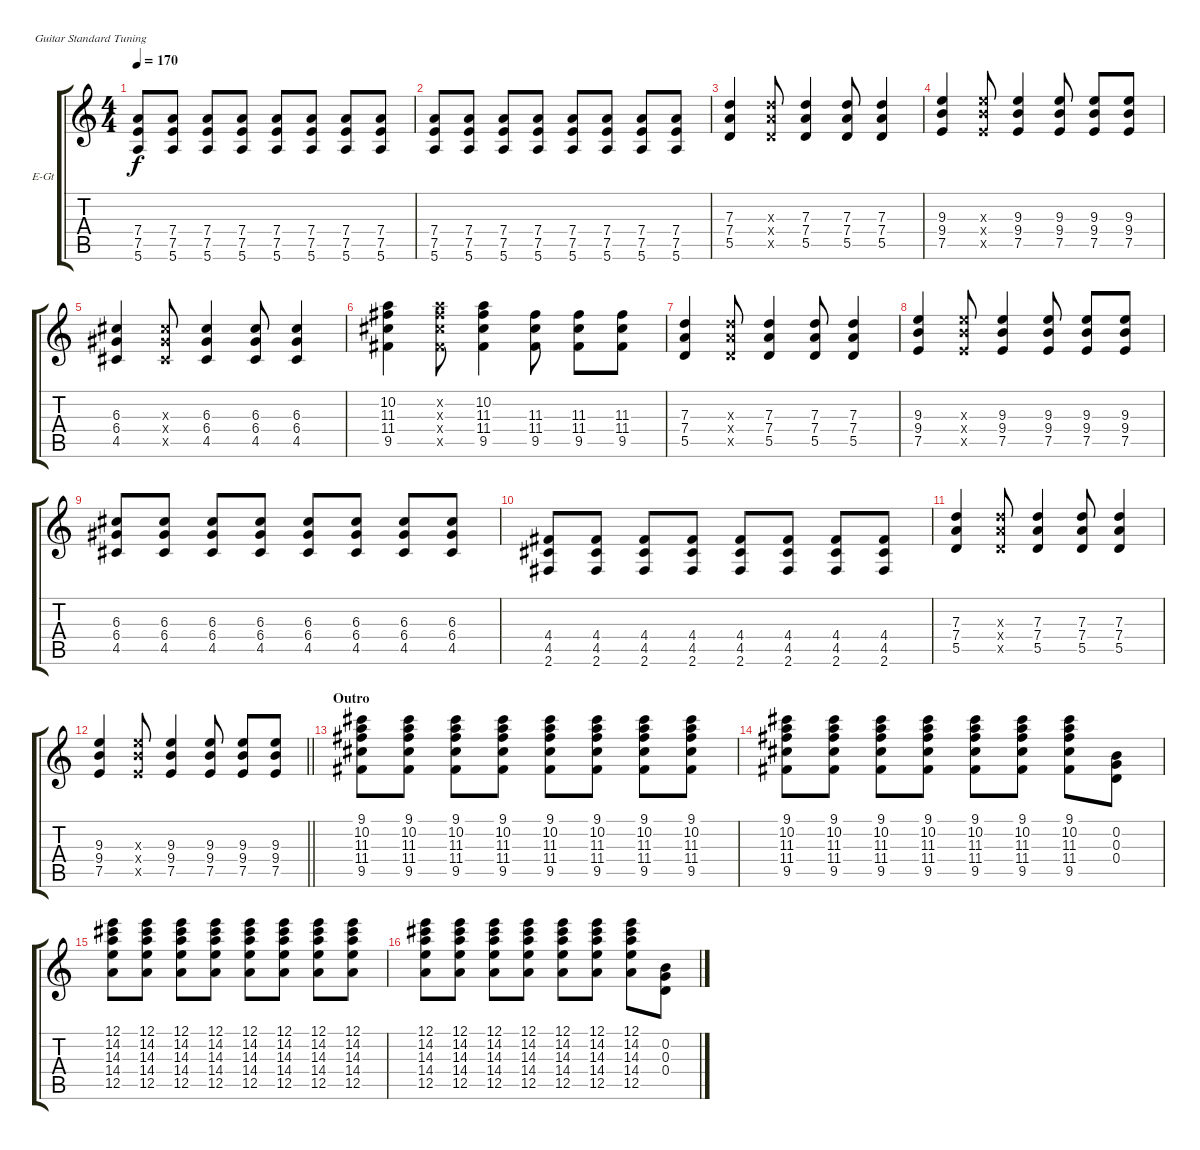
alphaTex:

\bracketExtendMode groupsimilarinstruments
\firstSystemTrackNameOrientation horizontal
\otherSystemsTrackNameOrientation horizontal
\track ("Guitar" "E-Gt") {instrument distortionguitar}
\staff {score tabs}
\tuning (E4 B3 G3 D3 A2 E2)
\ts (4 4)
\tempo 170
\clef g2
\ks c
(7.4 7.5 5.6).8{dy f} (7.4 7.5 5.6).8 (7.4 7.5 5.6).8 (7.4 7.5 5.6).8 (7.4 7.5 5.6).8 (7.4 7.5 5.6).8 (7.4 7.5 5.6).8 (7.4 7.5 5.6).8 |
(7.4 7.5 5.6).8 (7.4 7.5 5.6).8 (7.4 7.5 5.6).8 (7.4 7.5 5.6).8 (7.4 7.5 5.6).8 (7.4 7.5 5.6).8 (7.4 7.5 5.6).8 (7.4 7.5 5.6).8 |
(7.3 7.4 5.5).4 (7.3{x} 7.4{x} 5.5{x}).8 (7.3 7.4 5.5).4 (7.3 7.4 5.5).8 (7.3 7.4 5.5).4 |
(9.3 9.4 7.5).4 (9.3{x} 9.4{x} 7.5{x}).8 (9.3 9.4 7.5).4 (9.3 9.4 7.5).8 (9.3 9.4 7.5).8 (9.3 9.4 7.5).8 |
(6.3 6.4 4.5).4 (6.3{x} 6.4{x} 4.5{x}).8 (6.3 6.4 4.5).4 (6.3 6.4 4.5).8 (6.3 6.4 4.5).4 |
(10.2 11.3 11.4 9.5).4 (10.2{x} 11.3{x} 11.4{x} 9.5{x}).8 (10.2 11.3 11.4 9.5).4 (11.3 11.4 9.5).8 (11.3 11.4 9.5).8 (11.3 11.4 9.5).8 |
(7.3 7.4 5.5).4 (7.3{x} 7.4{x} 5.5{x}).8 (7.3 7.4 5.5).4 (7.3 7.4 5.5).8 (7.3 7.4 5.5).4 |
(9.3 9.4 7.5).4 (9.3{x} 9.4{x} 7.5{x}).8 (9.3 9.4 7.5).4 (9.3 9.4 7.5).8 (9.3 9.4 7.5).8 (9.3 9.4 7.5).8 |
(6.3 6.4 4.5).8 (6.3 6.4 4.5).8 (6.3 6.4 4.5).8 (6.3 6.4 4.5).8 (6.3 6.4 4.5).8 (6.3 6.4 4.5).8 (6.3 6.4 4.5).8 (6.3 6.4 4.5).8 |
(4.4 4.5 2.6).8 (4.4 4.5 2.6).8 (4.4 4.5 2.6).8 (4.4 4.5 2.6).8 (4.4 4.5 2.6).8 (4.4 4.5 2.6).8 (4.4 4.5 2.6).8 (4.4 4.5 2.6).8 |
(7.3 7.4 5.5).4 (7.3{x} 7.4{x} 5.5{x}).8 (7.3 7.4 5.5).4 (7.3 7.4 5.5).8 (7.3 7.4 5.5).4 |
\barLineRight lightlight
(9.3 9.4 7.5).4 (9.3{x} 9.4{x} 7.5{x}).8 (9.3 9.4 7.5).4 (9.3 9.4 7.5).8 (9.3 9.4 7.5).8 (9.3 9.4 7.5).8 |
\section ("" "Outro")
(9.1 10.2 11.3 11.4 9.5).8 (9.1 10.2 11.3 11.4 9.5).8 (9.1 10.2 11.3 11.4 9.5).8 (9.1 10.2 11.3 11.4 9.5).8 (9.1 10.2 11.3 11.4 9.5).8 (9.1 10.2 11.3 11.4 9.5).8 (9.1 10.2 11.3 11.4 9.5).8 (9.1 10.2 11.3 11.4 9.5).8 |
(9.1 10.2 11.3 11.4 9.5).8 (9.1 10.2 11.3 11.4 9.5).8 (9.1 10.2 11.3 11.4 9.5).8 (9.1 10.2 11.3 11.4 9.5).8 (9.1 10.2 11.3 11.4 9.5).8 (9.1 10.2 11.3 11.4 9.5).8 (9.1 10.2 11.3 11.4 9.5).8 (0.2 0.3 0.4).8 |
(12.1 14.2 14.3 14.4 12.5).8 (12.1 14.2 14.3 14.4 12.5).8 (12.1 14.2 14.3 14.4 12.5).8 (12.1 14.2 14.3 14.4 12.5).8 (12.1 14.2 14.3 14.4 12.5).8 (12.1 14.2 14.3 14.4 12.5).8 (12.1 14.2 14.3 14.4 12.5).8 (12.1 14.2 14.3 14.4 12.5).8 |
(12.1 14.2 14.3 14.4 12.5).8 (12.1 14.2 14.3 14.4 12.5).8 (12.1 14.2 14.3 14.4 12.5).8 (12.1 14.2 14.3 14.4 12.5).8 (12.1 14.2 14.3 14.4 12.5).8 (12.1 14.2 14.3 14.4 12.5).8 (12.1 14.2 14.3 14.4 12.5).8 (0.2 0.3 0.4).8
